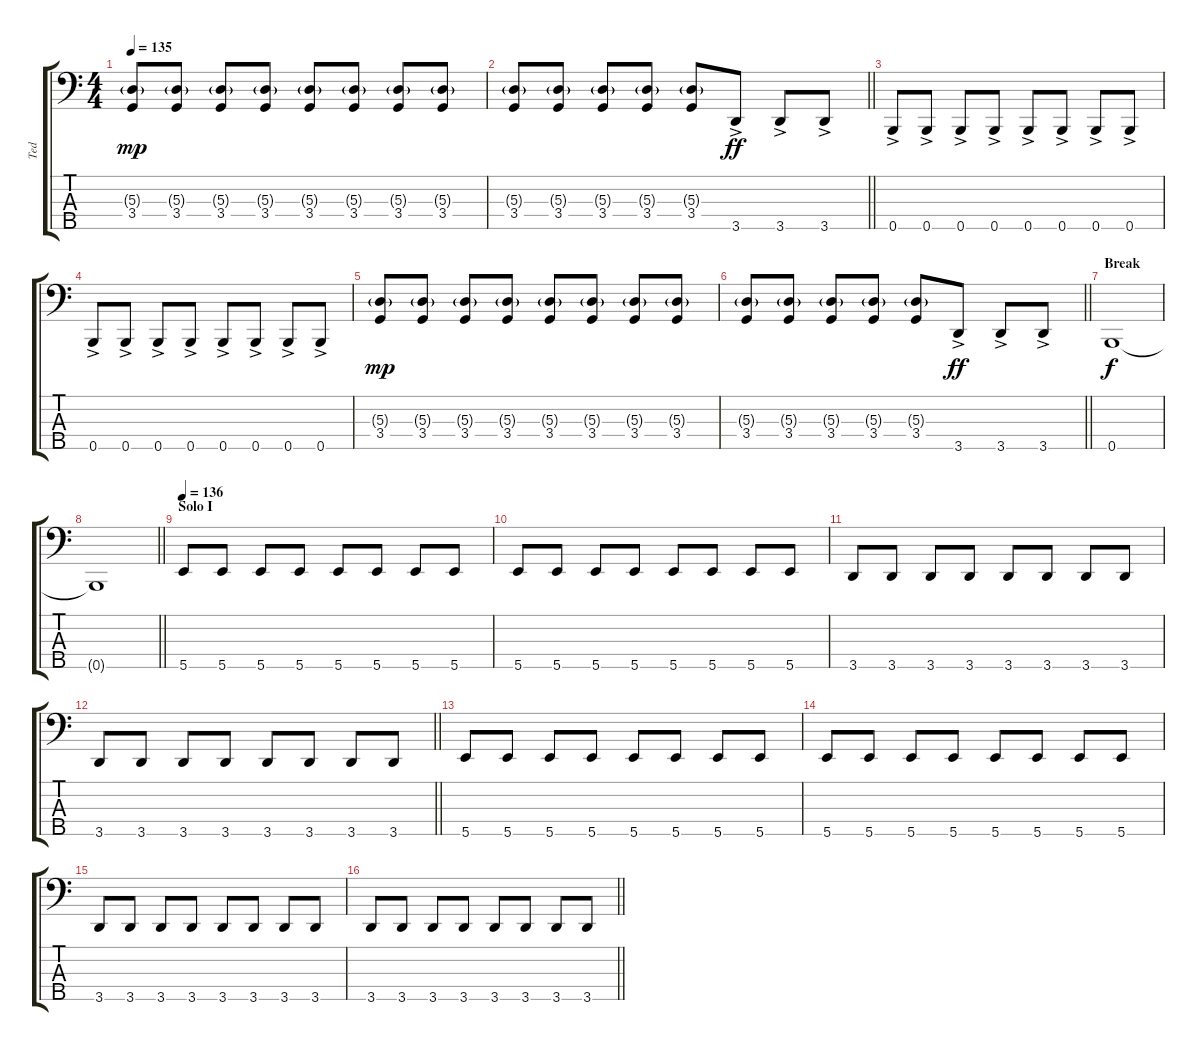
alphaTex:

\track ("Ted" "Ted") {instrument electricbassfinger}
\staff {score tabs}
\tuning (G2 D2 A1 E1 B0) {hide}
\ts (4 4)
\tempo 135
\clef f4
\ks c
(5.3{g} 3.4).8{dy mp} (5.3{g} 3.4).8 (5.3{g} 3.4).8 (5.3{g} 3.4).8 (5.3{g} 3.4).8 (5.3{g} 3.4).8 (5.3{g} 3.4).8 (5.3{g} 3.4).8 |
\barLineRight lightlight
(5.3{g} 3.4).8 (5.3{g} 3.4).8 (5.3{g} 3.4).8 (5.3{g} 3.4).8 (5.3{g} 3.4).8 3.5{ac}.8{dy ff} 3.5{ac}.8 3.5{ac}.8 |
\section ("" "")
0.5{ac}.8 0.5{ac}.8 0.5{ac}.8 0.5{ac}.8 0.5{ac}.8 0.5{ac}.8 0.5{ac}.8 0.5{ac}.8 |
0.5{ac}.8 0.5{ac}.8 0.5{ac}.8 0.5{ac}.8 0.5{ac}.8 0.5{ac}.8 0.5{ac}.8 0.5{ac}.8 |
(5.3{g} 3.4).8{dy mp} (5.3{g} 3.4).8 (5.3{g} 3.4).8 (5.3{g} 3.4).8 (5.3{g} 3.4).8 (5.3{g} 3.4).8 (5.3{g} 3.4).8 (5.3{g} 3.4).8 |
\barLineRight lightlight
(5.3{g} 3.4).8 (5.3{g} 3.4).8 (5.3{g} 3.4).8 (5.3{g} 3.4).8 (5.3{g} 3.4).8 3.5{ac}.8{dy ff} 3.5{ac}.8 3.5{ac}.8 |
\section ("" "Break")
0.5.1{dy f} |
\barLineRight lightlight
0.5{t}.1 |
\section ("" "Solo I")
\tempo 136
5.5.8 5.5.8 5.5.8 5.5.8 5.5.8 5.5.8 5.5.8 5.5.8 |
5.5.8 5.5.8 5.5.8 5.5.8 5.5.8 5.5.8 5.5.8 5.5.8 |
3.5.8 3.5.8 3.5.8 3.5.8 3.5.8 3.5.8 3.5.8 3.5.8 |
\barLineRight lightlight
3.5.8 3.5.8 3.5.8 3.5.8 3.5.8 3.5.8 3.5.8 3.5.8 |
\section ("" "")
5.5.8 5.5.8 5.5.8 5.5.8 5.5.8 5.5.8 5.5.8 5.5.8 |
5.5.8 5.5.8 5.5.8 5.5.8 5.5.8 5.5.8 5.5.8 5.5.8 |
3.5.8 3.5.8 3.5.8 3.5.8 3.5.8 3.5.8 3.5.8 3.5.8 |
\barLineRight lightlight
3.5.8 3.5.8 3.5.8 3.5.8 3.5.8 3.5.8 3.5.8 3.5.8
